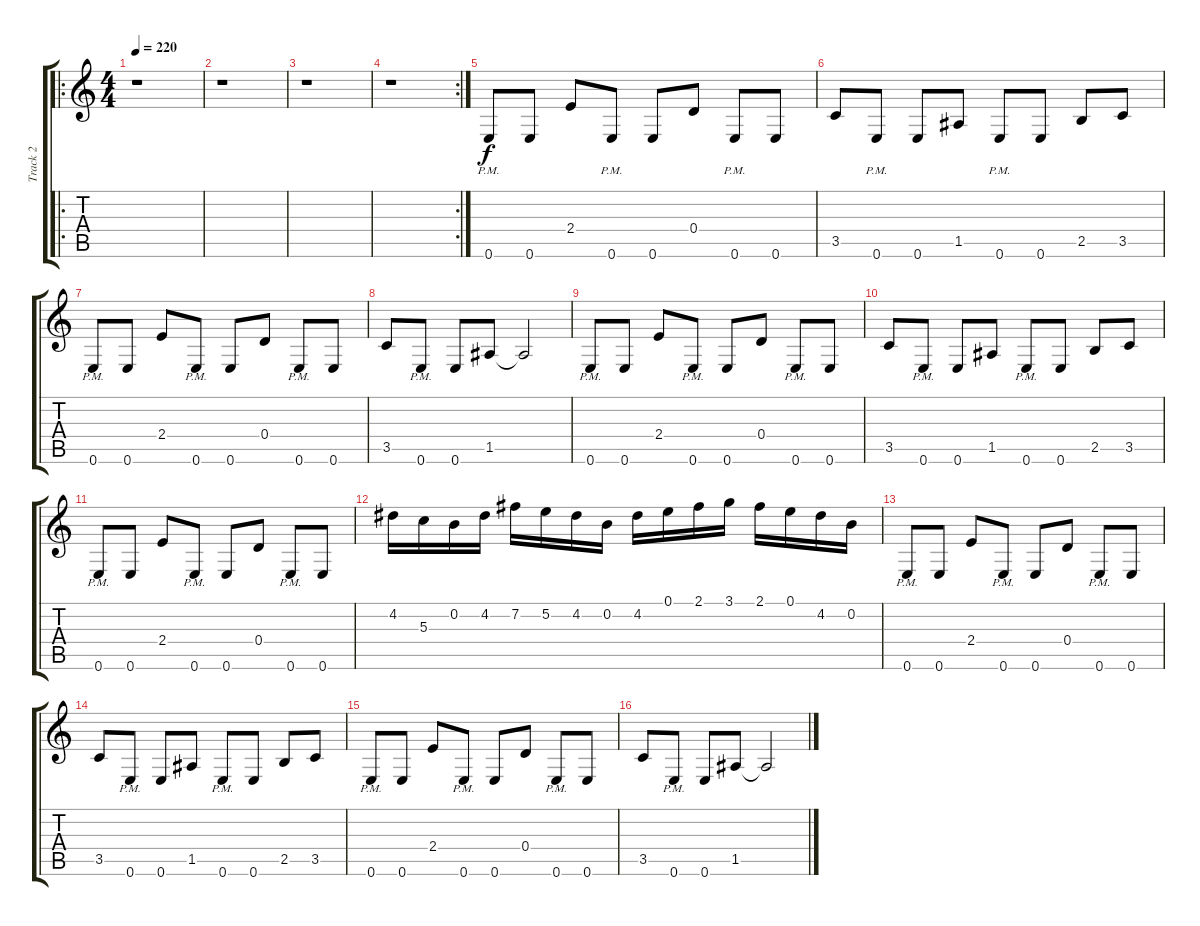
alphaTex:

\track ("Track 2" "Track 2") {instrument overdrivenguitar}
\staff {score tabs}
\tuning (E4 B3 G3 D3 A2 E2) {hide}
\ro
\ts (4 4)
\tempo 220
\clef g2
\ks c
r.1{dy f instrument overdrivenguitar} |
r.1 |
r.1 |
\rc 2
r.1 |
0.6{pm}.8 0.6.8 2.4.8 0.6{pm}.8 0.6.8 0.4.8 0.6{pm}.8 0.6.8 |
3.5.8 0.6{pm}.8 0.6.8 1.5.8 0.6{pm}.8 0.6.8 2.5.8 3.5.8 |
0.6{pm}.8 0.6.8 2.4.8 0.6{pm}.8 0.6.8 0.4.8 0.6{pm}.8 0.6.8 |
3.5.8 0.6{pm}.8 0.6.8 1.5.8 1.5{t}.2 |
0.6{pm}.8 0.6.8 2.4.8 0.6{pm}.8 0.6.8 0.4.8 0.6{pm}.8 0.6.8 |
3.5.8 0.6{pm}.8 0.6.8 1.5.8 0.6{pm}.8 0.6.8 2.5.8 3.5.8 |
0.6{pm}.8 0.6.8 2.4.8 0.6{pm}.8 0.6.8 0.4.8 0.6{pm}.8 0.6.8 |
4.2.16 5.3.16 0.2.16 4.2.16 7.2.16 5.2.16 4.2.16 0.2.16 4.2.16 0.1.16 2.1.16 3.1.16 2.1.16 0.1.16 4.2.16 0.2.16 |
0.6{pm}.8 0.6.8 2.4.8 0.6{pm}.8 0.6.8 0.4.8 0.6{pm}.8 0.6.8 |
3.5.8 0.6{pm}.8 0.6.8 1.5.8 0.6{pm}.8 0.6.8 2.5.8 3.5.8 |
0.6{pm}.8 0.6.8 2.4.8 0.6{pm}.8 0.6.8 0.4.8 0.6{pm}.8 0.6.8 |
3.5.8 0.6{pm}.8 0.6.8 1.5.8 1.5{t}.2
